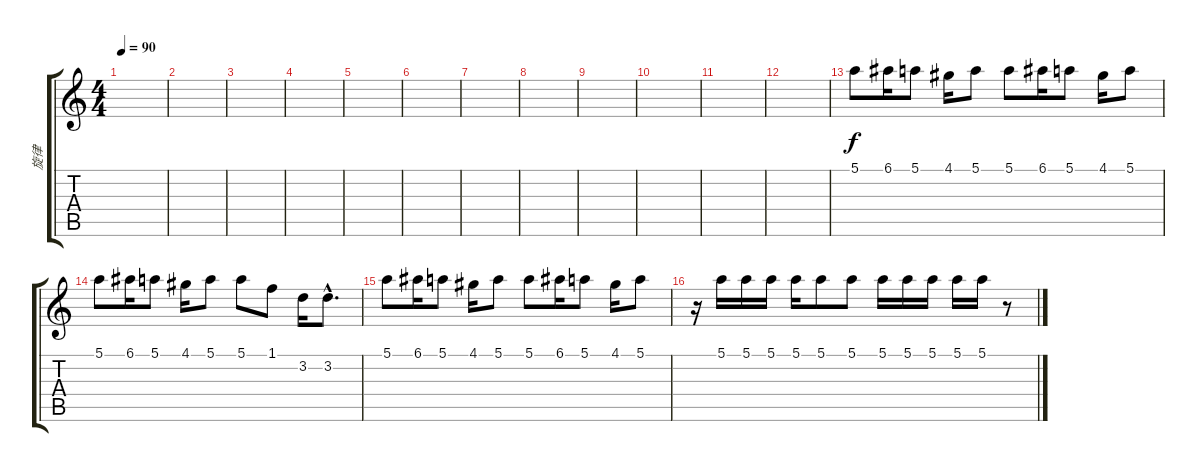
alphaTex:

\track ("旋律" "旋律") {instrument overdrivenguitar}
\staff {score tabs}
\tuning (E4 B3 G3 D3 A2 E2) {hide}
\ts (4 4)
\tempo 90
\clef g2
\ks c
|
|
|
|
|
|
|
|
|
|
|
|
5.1.8 6.1.16 5.1.8 4.1.16 5.1.8 5.1.8 6.1.16 5.1.8 4.1.16 5.1.8 |
5.1.8 6.1.16 5.1.8 4.1.16 5.1.8 5.1.8 1.1.8 3.2.16 3.2{hac}.8{d} |
5.1.8 6.1.16 5.1.8 4.1.16 5.1.8 5.1.8 6.1.16 5.1.8 4.1.16 5.1.8 |
r.16 5.1.16 5.1.16 5.1.16 5.1.16 5.1.8 5.1.8 5.1.16 5.1.16 5.1.16 5.1.16 5.1.16 r.8
